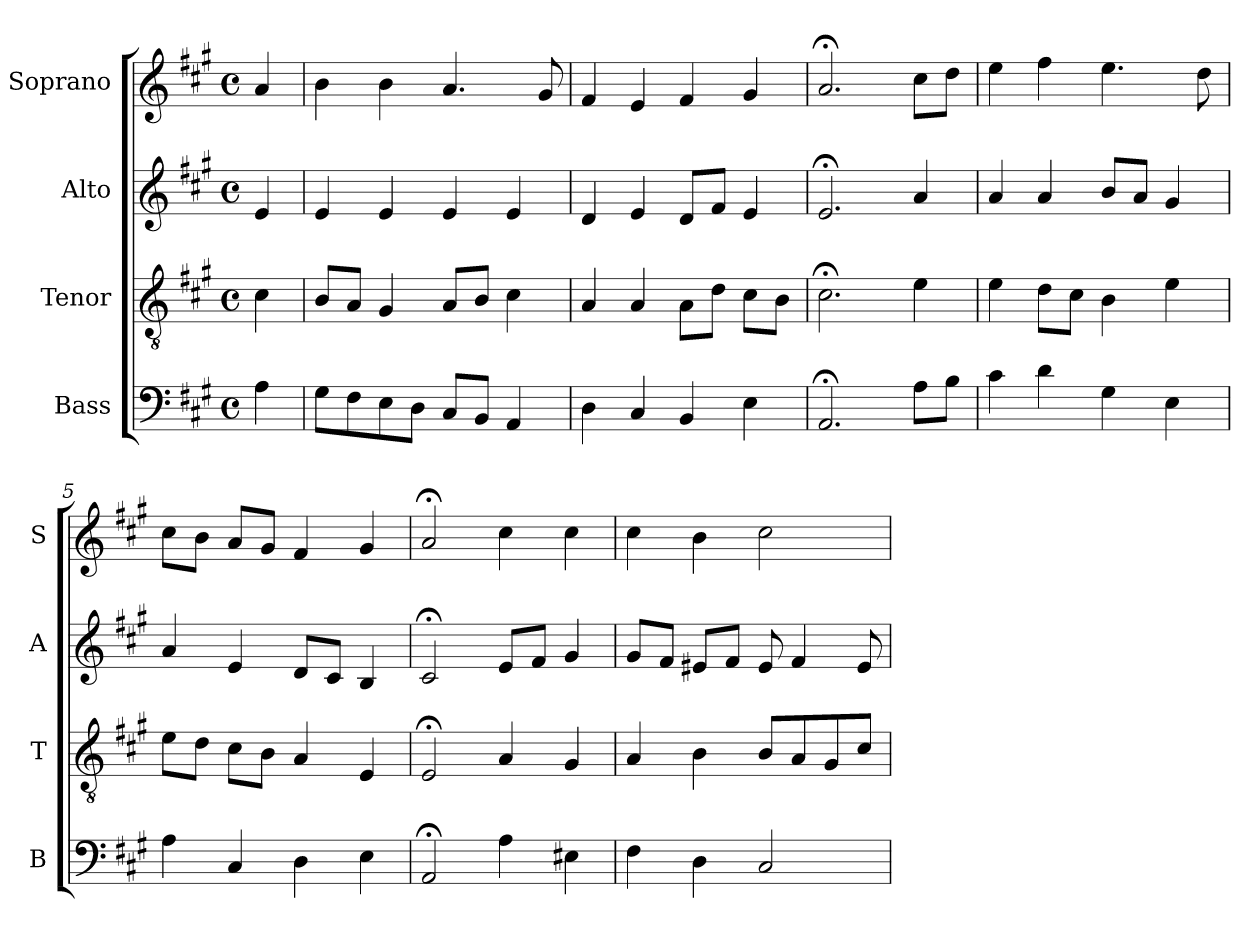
**kern	**kern	**kern	**kern
*part4	*part3	*part2	*part1
*staff4	*staff3	*staff2	*staff1
*I"Bass	*I"Tenor	*I"Alto	*I"Soprano
*I'B	*I'T	*I'A	*I'S
*clefF4	*clefGv2	*clefG2	*clefG2
*k[f#c#g#]	*k[f#c#g#]	*k[f#c#g#]	*k[f#c#g#]
*A:	*A:	*A:	*A:
*M4/4	*M4/4	*M4/4	*M4/4
*met(c)	*met(c)	*met(c)	*met(c)
*MM100	*MM100	*MM100	*MM100
=	=	=	=
4A	4c#	4e	4a
=1	=1	=1	=1
8G#L	8BL	4e	4b
8F#	8AJ	.	.
8E	4G#	4e	4b
8DJ	.	.	.
8C#L	8AL	4e	4.a
8BBJ	8BJ	.	.
4AA	4c#	4e	.
.	.	.	8g#
=2	=2	=2	=2
4D	4A	4d	4f#
4C#	4A	4e	4e
4BB	8AL	8dL	4f#
.	8dJ	8f#J	.
4E	8c#L	4e	4g#
.	8BJ	.	.
=3	=3	=3	=3
2.AA;<	2.c#;<	2.e;<	2.a;<
8AL	4e	4a	8cc#L
8BJ	.	.	8ddJ
=4	=4	=4	=4
4c#	4e	4a	4ee
4d	8dL	4a	4ff#
.	8c#J	.	.
4G#	4B	8bL	4.ee
.	.	8aJ	.
4E	4e	4g#	.
.	.	.	8dd
=5	=5	=5	=5
4A	8eL	4a	8cc#L
.	8dJ	.	8bJ
4C#	8c#L	4e	8aL
.	8BJ	.	8g#J
4D	4A	8dL	4f#
.	.	8c#J	.
4E	4Ei	4B	4g#
=6	=6	=6	=6
2AA;<	2E;<i	2c#;<i	2a;<
4A	4Ai	8eiL	4cc#
.	.	8f#J	.
4E#X	4G#	4g#	4cc#
=7	=7	=7	=7
4F#	4A	8g#L	4cc#
.	.	8f#J	.
4D	4B	8e#XL	4b
.	.	8f#J	.
2C#	8BL	8e#	2cc#
.	8A	4f#	.
.	8G#	.	.
.	8c#J	8e#	.
=	=	=	=
*-	*-	*-	*-
